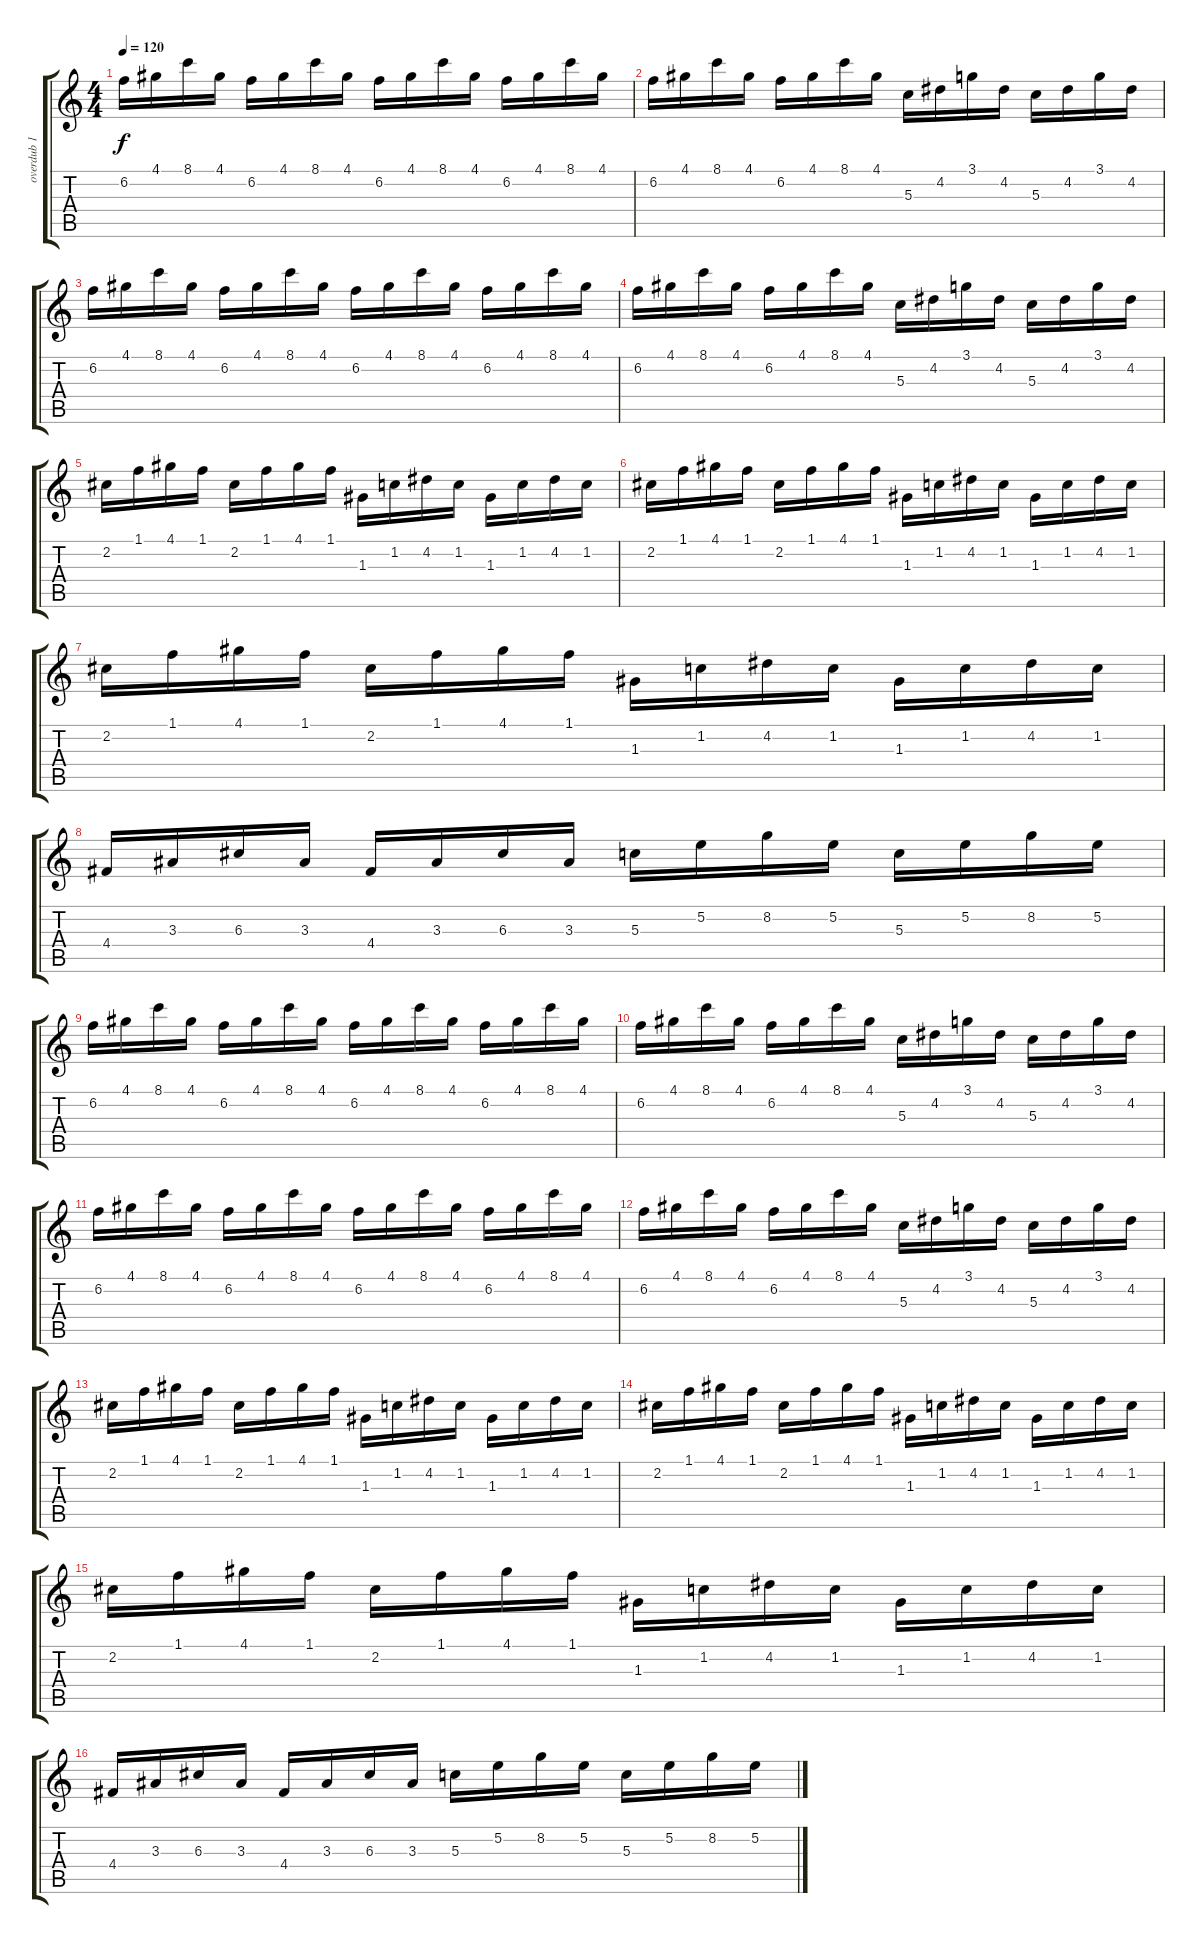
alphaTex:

\track ("overdub 1" "overdub 1") {instrument distortionguitar}
\staff {score tabs}
\tuning (E4 B3 G3 D3 A2 E2) {hide}
\ts (4 4)
\tempo 120
\clef g2
\ks c
6.2.16{dy f} 4.1.16 8.1.16 4.1.16 6.2.16 4.1.16 8.1.16 4.1.16 6.2.16 4.1.16 8.1.16 4.1.16 6.2.16 4.1.16 8.1.16 4.1.16 |
6.2.16 4.1.16 8.1.16 4.1.16 6.2.16 4.1.16 8.1.16 4.1.16 5.3.16 4.2.16 3.1.16 4.2.16 5.3.16 4.2.16 3.1.16 4.2.16 |
6.2.16 4.1.16 8.1.16 4.1.16 6.2.16 4.1.16 8.1.16 4.1.16 6.2.16 4.1.16 8.1.16 4.1.16 6.2.16 4.1.16 8.1.16 4.1.16 |
6.2.16 4.1.16 8.1.16 4.1.16 6.2.16 4.1.16 8.1.16 4.1.16 5.3.16 4.2.16 3.1.16 4.2.16 5.3.16 4.2.16 3.1.16 4.2.16 |
2.2.16 1.1.16 4.1.16 1.1.16 2.2.16 1.1.16 4.1.16 1.1.16 1.3.16 1.2.16 4.2.16 1.2.16 1.3.16 1.2.16 4.2.16 1.2.16 |
2.2.16 1.1.16 4.1.16 1.1.16 2.2.16 1.1.16 4.1.16 1.1.16 1.3.16 1.2.16 4.2.16 1.2.16 1.3.16 1.2.16 4.2.16 1.2.16 |
2.2.16 1.1.16 4.1.16 1.1.16 2.2.16 1.1.16 4.1.16 1.1.16 1.3.16 1.2.16 4.2.16 1.2.16 1.3.16 1.2.16 4.2.16 1.2.16 |
4.4.16 3.3.16 6.3.16 3.3.16 4.4.16 3.3.16 6.3.16 3.3.16 5.3.16 5.2.16 8.2.16 5.2.16 5.3.16 5.2.16 8.2.16 5.2.16 |
6.2.16 4.1.16 8.1.16 4.1.16 6.2.16 4.1.16 8.1.16 4.1.16 6.2.16 4.1.16 8.1.16 4.1.16 6.2.16 4.1.16 8.1.16 4.1.16 |
6.2.16 4.1.16 8.1.16 4.1.16 6.2.16 4.1.16 8.1.16 4.1.16 5.3.16 4.2.16 3.1.16 4.2.16 5.3.16 4.2.16 3.1.16 4.2.16 |
6.2.16 4.1.16 8.1.16 4.1.16 6.2.16 4.1.16 8.1.16 4.1.16 6.2.16 4.1.16 8.1.16 4.1.16 6.2.16 4.1.16 8.1.16 4.1.16 |
6.2.16 4.1.16 8.1.16 4.1.16 6.2.16 4.1.16 8.1.16 4.1.16 5.3.16 4.2.16 3.1.16 4.2.16 5.3.16 4.2.16 3.1.16 4.2.16 |
2.2.16 1.1.16 4.1.16 1.1.16 2.2.16 1.1.16 4.1.16 1.1.16 1.3.16 1.2.16 4.2.16 1.2.16 1.3.16 1.2.16 4.2.16 1.2.16 |
2.2.16 1.1.16 4.1.16 1.1.16 2.2.16 1.1.16 4.1.16 1.1.16 1.3.16 1.2.16 4.2.16 1.2.16 1.3.16 1.2.16 4.2.16 1.2.16 |
2.2.16 1.1.16 4.1.16 1.1.16 2.2.16 1.1.16 4.1.16 1.1.16 1.3.16 1.2.16 4.2.16 1.2.16 1.3.16 1.2.16 4.2.16 1.2.16 |
4.4.16 3.3.16 6.3.16 3.3.16 4.4.16 3.3.16 6.3.16 3.3.16 5.3.16 5.2.16 8.2.16 5.2.16 5.3.16 5.2.16 8.2.16 5.2.16
